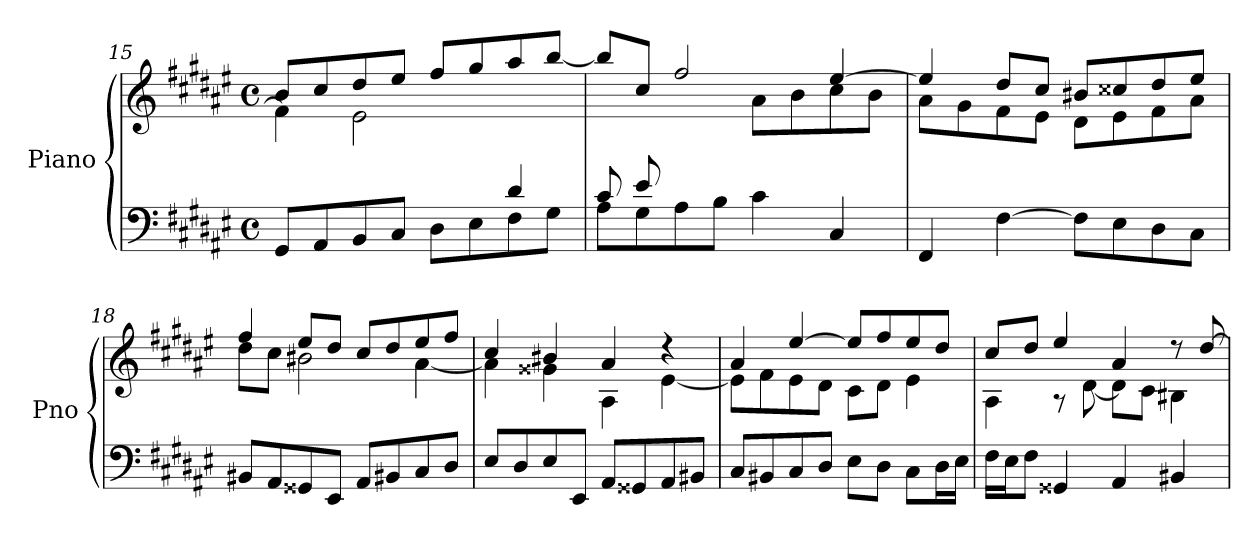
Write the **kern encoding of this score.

**kern	**kern
*part1	*part1
*staff2	*staff1
*I"Piano	*
*I'Pno	*
*clefF4	*clefG2
*k[f#c#g#d#a#e#]	*k[f#c#g#d#a#e#]
*M4/4	*M4/4
*met(c)	*met(c)
=15	=15
*^	*^
2.ryy	8GG#/L	8b/L	4f#\]
.	8AA#/	8cc#/	.
.	8BB/	8dd#/	2e#\
.	8C#/J	8ee#/J	.
.	8D#\L	8ff#/L	.
.	8E#\	8gg#/	.
4d#/	8F#\	8aa#/	4ryy
.	8G#\J	[8bb/J	.
=16	=16	=16	=16
8c#/L	8A#\L	8bb/L]	4ryy
8e#/	8G#\	8cc#/J	.
2.ryy	8A#\	2ff#/	8f#\
.	8B\J	.	8g#\J
.	4c#\	.	8a#\L
.	.	.	8b\
.	4C#/	[4ee#/	8cc#\
.	.	.	8b\J
*v	*v	*	*
=17	=17	=17
4FF#/	4ee#/]	8a#\L
.	.	8g#\
[4F#\	8dd#/L	8f#\
.	8cc#/J	8e#\J
8F#\L]	8b#X/L	8d#\L
8E#\	8cc##X/	8e#\
8D#\	8dd#/	8f#\
8C#\J	8ee#/J	8a#\J
!!LO:LB:g=z	!!
=18	=18	=18
8BB#X/L	4ff#/	8dd#\L
8AA#/	.	8cc#\J
8GG##X/	8ee#/L	2b#X\
8EE#/J	8dd#/J	.
8AA#/L	8cc#/L	.
8BB#X/	8dd#/	.
8C#/	8ee#/	[4a#\
8D#/J	8ff#/J	.
=19	=19	=19
8E#/L	4cc#/	4a#\]
8D#/	.	.
8E#/	4b#X/	4g##X\
8EE#/J	.	.
8AA#/L	4a#/	4A#\
8GG##X/	.	.
8AA#/	4r	[4e#\
8BB#X/J	.	.
=20	=20	=20
8C#/L	4a#/	8e#\L]
8BB#X/	.	8f#\
8C#/	[4ee#/	8e#\
8D#/J	.	8d#\J
8E#\L	8ee#/L]	8c#\L
8D#\J	8ff#/	8d#\J
8C#\L	8ee#/	4e#\
16D#\L	8dd#/J	.
16E#\JJ	.	.
=21	=21	=21
16F#\LL	8cc#/L	4A#\
16E#\J	.	.
8F#\J	8dd#/J	.
4GG##X/	4ee#/	8r
.	.	[8d#\
4AA#/	4a#/	8d#\L]
.	.	8c#\J
4BB#X/	8r	4B#X\
.	[8dd#/	.
*	*v	*v
=	=
*-	*-
